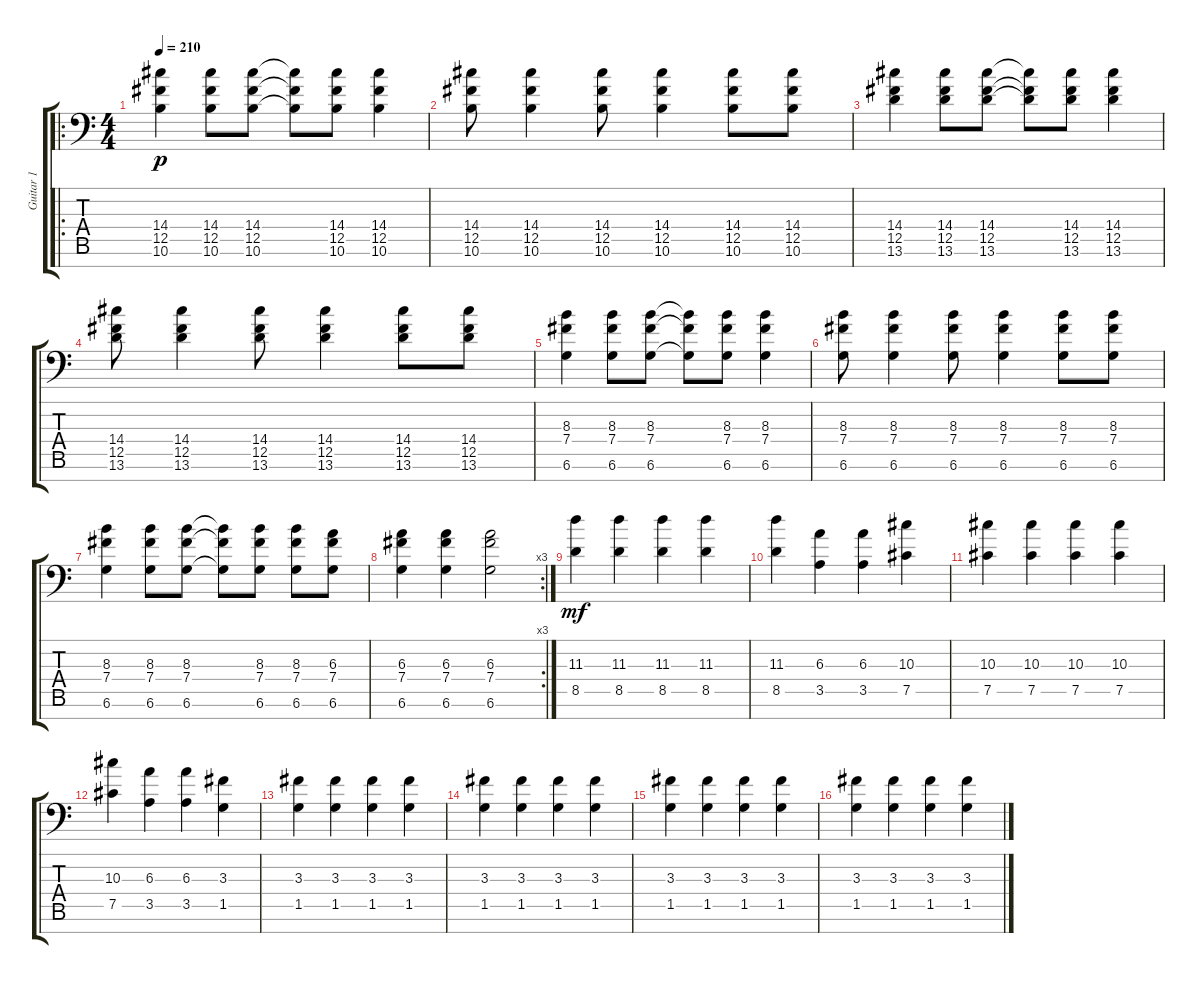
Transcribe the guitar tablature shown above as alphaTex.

\track ("Guitar 1" "Guitar 1") {instrument overdrivenguitar}
\staff {score tabs}
\tuning (Db4 Ab3 Eb3 B2 Gb2 Db2 E1) {hide}
\ro
\ts (4 4)
\tempo 210
\clef f4
\ks c
(14.4 12.5 10.6).4{dy p} (14.4 12.5 10.6).8 (14.4 12.5 10.6).8 (14.4{t} 12.5{t} 10.6{t}).8 (14.4 12.5 10.6).8 (14.4 12.5 10.6).4 |
(14.4 12.5 10.6).8 (14.4 12.5 10.6).4 (14.4 12.5 10.6).8 (14.4 12.5 10.6).4 (14.4 12.5 10.6).8 (14.4 12.5 10.6).8 |
(14.4 12.5 13.6).4 (14.4 12.5 13.6).8 (14.4 12.5 13.6).8 (14.4{t} 12.5{t} 13.6{t}).8 (14.4 12.5 13.6).8 (14.4 12.5 13.6).4 |
(14.4 12.5 13.6).8 (14.4 12.5 13.6).4 (14.4 12.5 13.6).8 (14.4 12.5 13.6).4 (14.4 12.5 13.6).8 (14.4 12.5 13.6).8 |
(8.3 7.4 6.6).4 (8.3 7.4 6.6).8 (8.3 7.4 6.6).8 (8.3{t} 7.4{t} 6.6{t}).8 (8.3 7.4 6.6).8 (8.3 7.4 6.6).4 |
(8.3 7.4 6.6).8 (8.3 7.4 6.6).4 (8.3 7.4 6.6).8 (8.3 7.4 6.6).4 (8.3 7.4 6.6).8 (8.3 7.4 6.6).8 |
(8.3 7.4 6.6).4 (8.3 7.4 6.6).8 (8.3 7.4 6.6).8 (8.3{t} 7.4{t} 6.6{t}).8 (8.3 7.4 6.6).8 (8.3 7.4 6.6).8 (6.3 7.4 6.6).8 |
\rc 3
(6.3 7.4 6.6).4 (6.3 7.4 6.6).4 (6.3 7.4 6.6).2 |
(11.3 8.5).4{dy mf} (11.3 8.5).4 (11.3 8.5).4 (11.3 8.5).4 |
(11.3 8.5).4 (6.3 3.5).4 (6.3 3.5).4 (10.3 7.5).4 |
(10.3 7.5).4 (10.3 7.5).4 (10.3 7.5).4 (10.3 7.5).4 |
(10.3 7.5).4 (6.3 3.5).4 (6.3 3.5).4 (3.3 1.5).4 |
(3.3 1.5).4 (3.3 1.5).4 (3.3 1.5).4 (3.3 1.5).4 |
(3.3 1.5).4 (3.3 1.5).4 (3.3 1.5).4 (3.3 1.5).4 |
(3.3 1.5).4 (3.3 1.5).4 (3.3 1.5).4 (3.3 1.5).4 |
(3.3 1.5).4 (3.3 1.5).4 (3.3 1.5).4 (3.3 1.5).4
